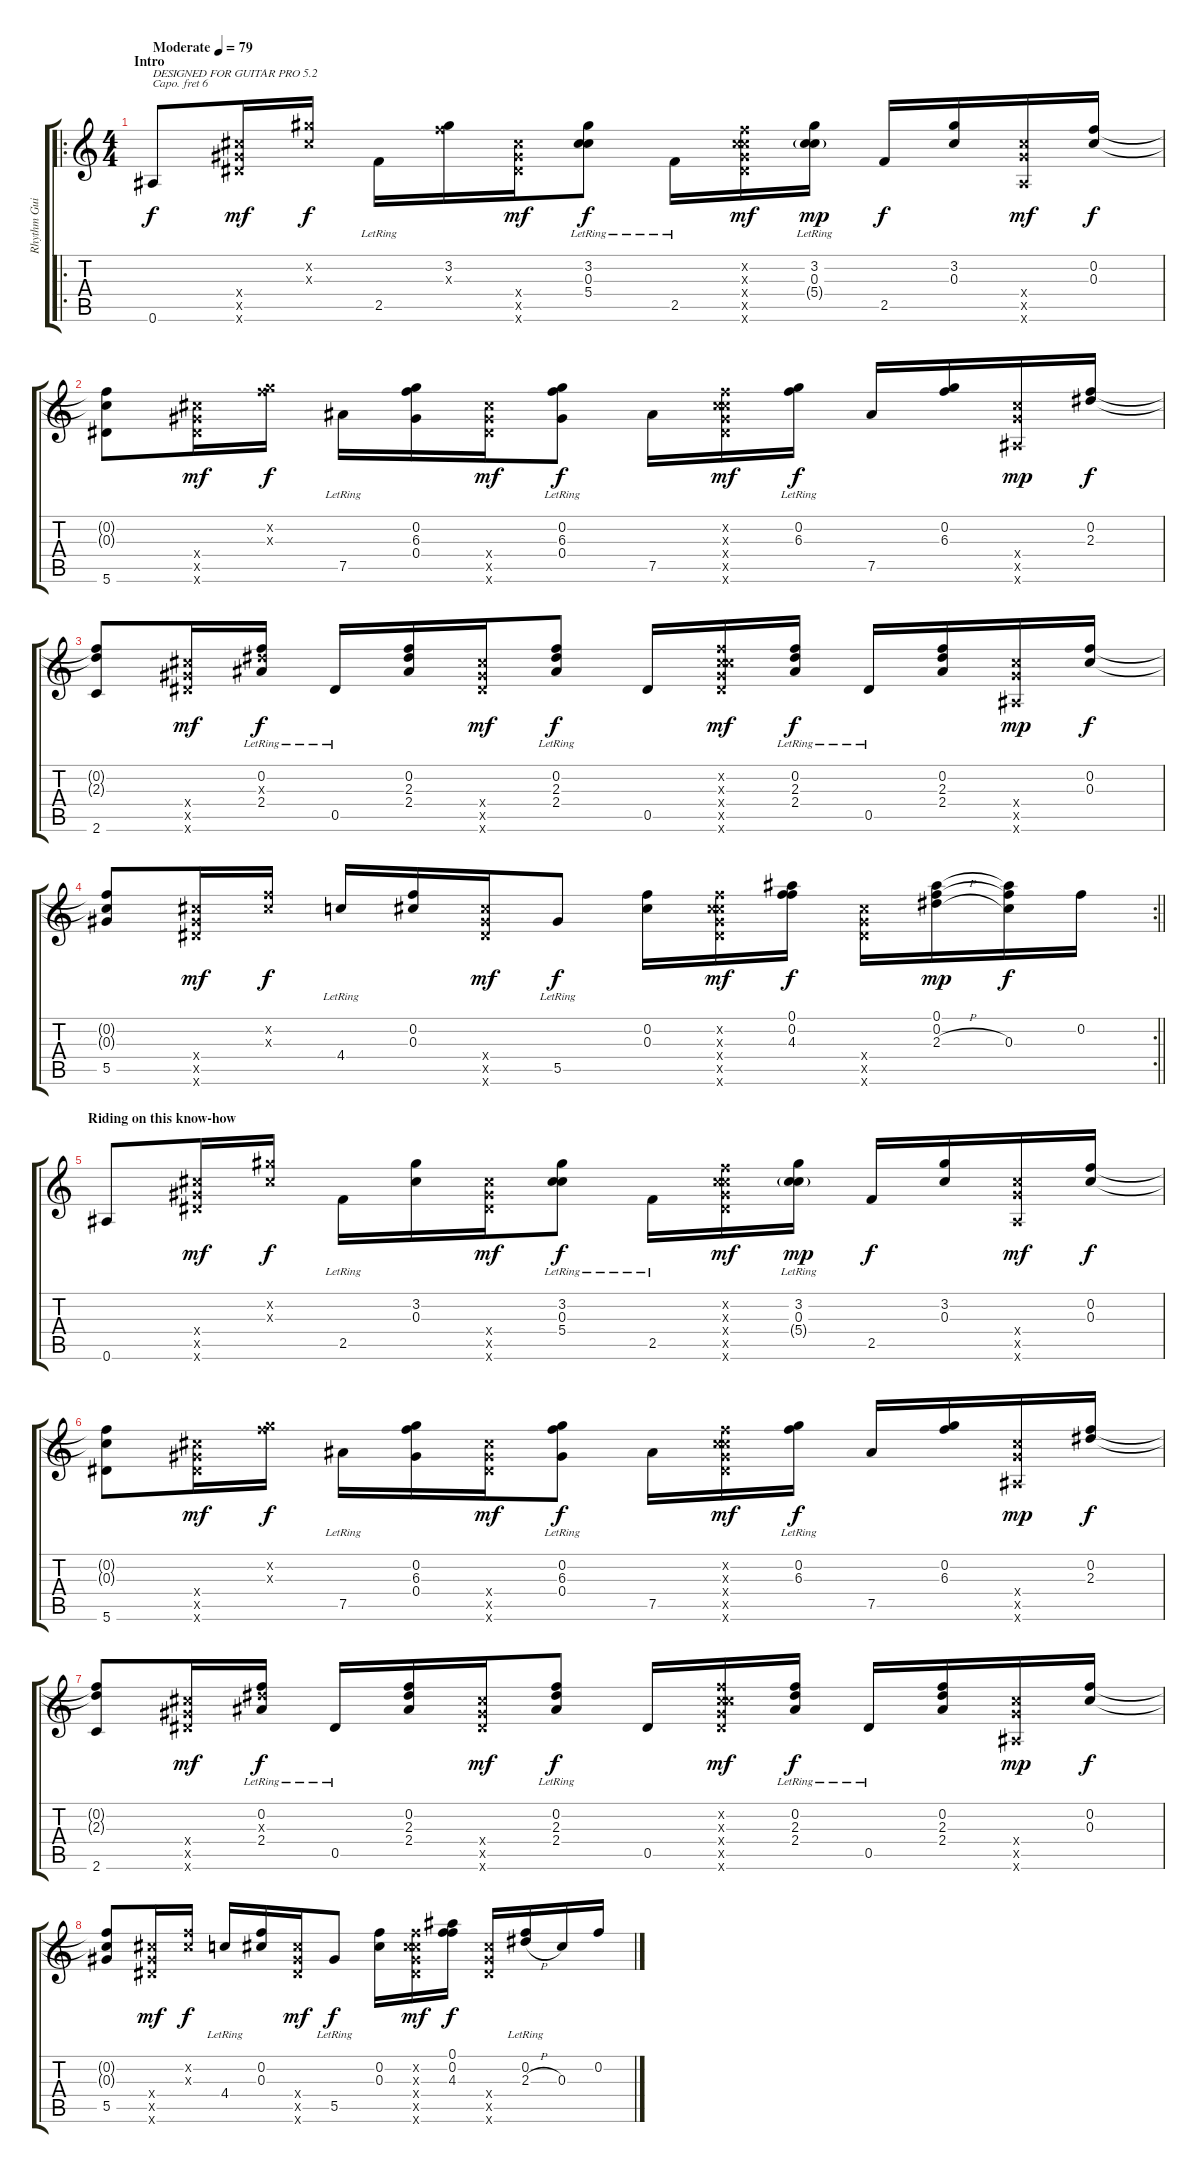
\track ("Rhythm Guitar (Eirik)" "Rhythm Gui") {instrument acousticguitarnylon}
\staff {score tabs}
\capo 6
\tuning (E4 B3 G3 D3 A2 E2) {hide}
\ro
\ts (4 4)
\section ("" "Intro")
\tempo (79 "Moderate")
\clef g2
\ks c
0.6.8{txt "DESIGNED FOR GUITAR PRO 5.2" dy f instrument acousticguitarnylon} (5.4{x} 5.5{x} 5.6{x}).16{dy mf} (3.2{x} 0.3{x}).16{dy f} 2.5{lr}.16 (3.2 4.3{x}).16 (5.4{x} 5.5{x} 5.6{x}).16{dy mf} (3.2{lr} 0.3 5.4{lr}).8{dy f} 2.5{lr}.16 (0.2{x} 0.3{x} 5.4{x} 5.5{x} 5.6{x}).16{dy mf} (3.2{lr} 0.3{lr} 5.4{g}).16{dy mp} 2.5.16{dy f} (3.2 0.3).16 (5.4{x} 5.5{x} 0.6{x}).16{dy mf} (0.2 0.3).16{dy f} |
(0.2{t} 0.3{t} 5.6).8 (5.4{x} 5.5{x} 5.6{x}).16{dy mf} (0.2{x} 6.3{x}).16{dy f} 7.5{lr}.16 (0.2 6.3 0.4).16 (5.4{x} 5.5{x} 5.6{x}).16{dy mf} (0.2{lr} 6.3{lr} 0.4{lr}).8{dy f} 7.5.16 (0.2{x} 0.3{x} 5.4{x} 5.5{x} 5.6{x}).16{dy mf} (0.2{lr} 6.3{lr}).16{dy f} 7.5.16 (0.2 6.3).16 (5.4{x} 5.5{x} 0.6{x}).16{dy mp} (0.2 2.3).16{dy f} |
(0.2{t} 2.3{t} 2.6).8 (5.4{x} 5.5{x} 5.6{x}).16{dy mf} (0.2 2.3{x} 2.4{lr}).16{dy f} 0.5{lr}.16 (0.2 2.3 2.4).16 (5.4{x} 5.5{x} 5.6{x}).16{dy mf} (0.2{lr} 2.3{lr} 2.4).8{dy f} 0.5.16 (0.2{x} 0.3{x} 5.4{x} 5.5{x} 5.6{x}).16{dy mf} (0.2{lr} 2.3{lr} 2.4).16{dy f} 0.5{lr}.16 (0.2 2.3 2.4).16 (5.4{x} 5.5{x} 0.6{x}).16{dy mp} (0.2 0.3).16{dy f} |
\rc 2
\barLineRight lightlight
(0.2{t} 0.3{t} 5.5).8 (5.4{x} 5.5{x} 5.6{x}).16{dy mf} (0.2{x} 0.3{x}).16{dy f} 4.4{lr}.16 (0.2 0.3).16 (5.4{x} 5.5{x} 5.6{x}).16{dy mf} 5.5{lr}.8{dy f} (0.2 0.3).16 (0.2{x} 0.3{x} 5.4{x} 5.5{x} 5.6{x}).16{dy mf} (0.1 0.2 4.3).16{dy f} (5.4{x} 5.5{x} 5.6{x}).16 (0.1 0.2 2.3{h}).16{dy mp} (0.1{t} 0.2{t} 0.3).16{dy f} 0.2.16 |
\section ("" "Riding on this know-how")
0.6.8 (5.4{x} 5.5{x} 5.6{x}).16{dy mf} (3.2{x} 0.3{x}).16{dy f} 2.5{lr}.16 (3.2 0.3).16 (5.4{x} 5.5{x} 5.6{x}).16{dy mf} (3.2{lr} 0.3 5.4{lr}).8{dy f} 2.5{lr}.16 (0.2{x} 0.3{x} 5.4{x} 5.5{x} 5.6{x}).16{dy mf} (3.2{lr} 0.3{lr} 5.4{g}).16{dy mp} 2.5.16{dy f} (3.2 0.3).16 (5.4{x} 5.5{x} 0.6{x}).16{dy mf} (0.2 0.3).16{dy f} |
(0.2{t} 0.3{t} 5.6).8 (5.4{x} 5.5{x} 5.6{x}).16{dy mf} (0.2{x} 6.3{x}).16{dy f} 7.5{lr}.16 (0.2 6.3 0.4).16 (5.4{x} 5.5{x} 5.6{x}).16{dy mf} (0.2{lr} 6.3{lr} 0.4{lr}).8{dy f} 7.5.16 (0.2{x} 0.3{x} 5.4{x} 5.5{x} 5.6{x}).16{dy mf} (0.2{lr} 6.3{lr}).16{dy f} 7.5.16 (0.2 6.3).16 (5.4{x} 5.5{x} 0.6{x}).16{dy mp} (0.2 2.3).16{dy f} |
(0.2{t} 2.3{t} 2.6).8 (5.4{x} 5.5{x} 5.6{x}).16{dy mf} (0.2 2.3{x} 2.4{lr}).16{dy f} 0.5{lr}.16 (0.2 2.3 2.4).16 (5.4{x} 5.5{x} 5.6{x}).16{dy mf} (0.2{lr} 2.3{lr} 2.4).8{dy f} 0.5.16 (0.2{x} 0.3{x} 5.4{x} 5.5{x} 5.6{x}).16{dy mf} (0.2{lr} 2.3{lr} 2.4).16{dy f} 0.5{lr}.16 (0.2 2.3 2.4).16 (5.4{x} 5.5{x} 0.6{x}).16{dy mp} (0.2 0.3).16{dy f} |
(0.2{t} 0.3{t} 5.5).8 (5.4{x} 5.5{x} 5.6{x}).16{dy mf} (0.2{x} 0.3{x}).16{dy f} 4.4{lr}.16 (0.2 0.3).16 (5.4{x} 5.5{x} 5.6{x}).16{dy mf} 5.5{lr}.8{dy f} (0.2 0.3).16 (0.2{x} 0.3{x} 5.4{x} 5.5{x} 5.6{x}).16{dy mf} (0.1 0.2 4.3).16{dy f} (5.4{x} 5.5{x} 5.6{x}).16 (0.2{lr} 2.3{h}).16 0.3.16 0.2.16
